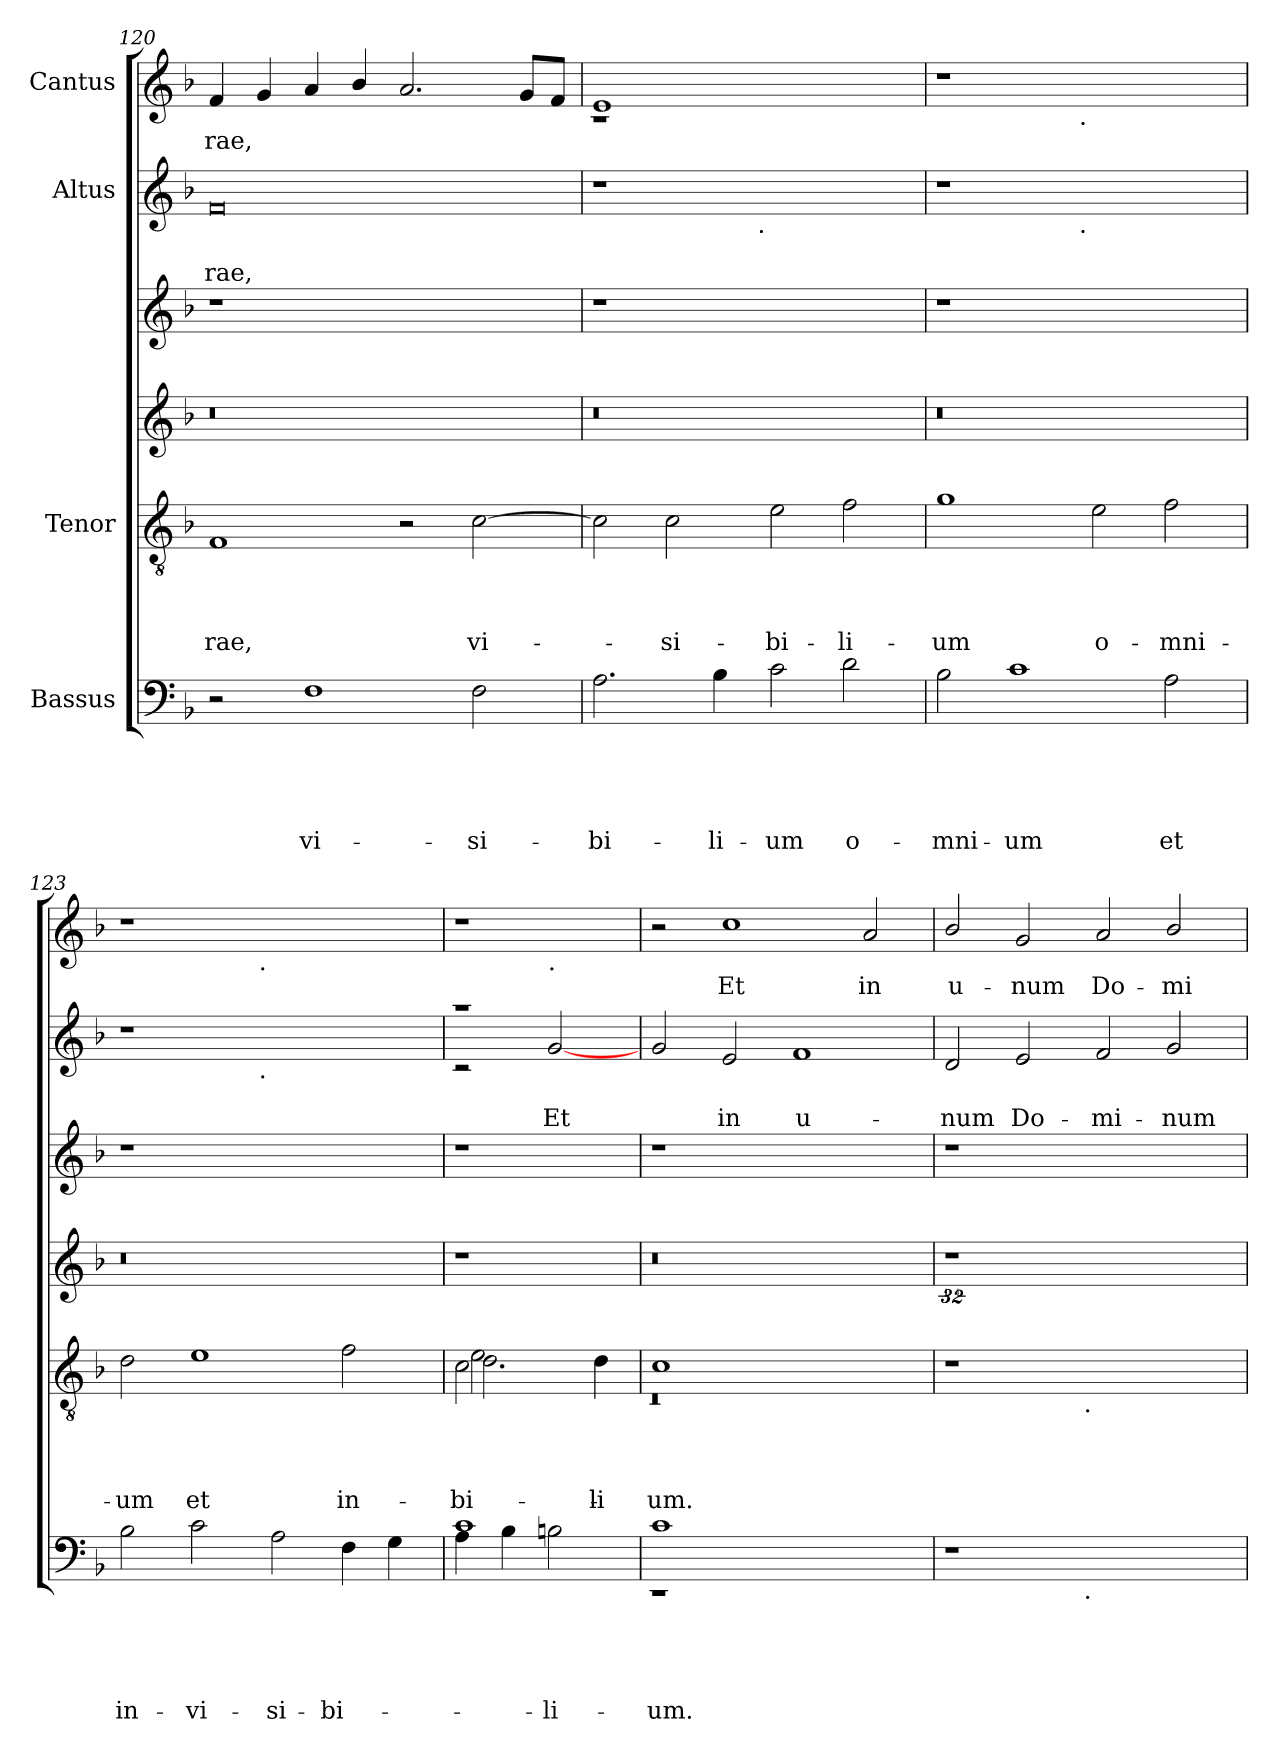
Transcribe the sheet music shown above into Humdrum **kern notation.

**kern	**text	**text	**text	**text	**text	**kern	**text	**text	**text	**text	**kern	**kern	**kern	**text	**text	**kern	**text
*part5	*part5	*part5	*part5	*part5	*part5	*part4	*part4	*part4	*part4	*part4	*part3	*part3	*part2	*part2	*part2	*part1	*part1
*staff6	*staff6	*staff6	*staff6	*staff6	*staff6	*staff5	*staff5	*staff5	*staff5	*staff5	*staff4	*staff3	*staff2	*staff2	*staff2	*staff1	*staff1
*I"Bassus	*	*	*	*	*	*I"Tenor	*	*	*	*	*	*	*I"Altus	*	*	*I"Cantus	*
!!LO:LB:g=z
*clefF4	*	*	*	*	*	*clefGv2	*	*	*	*	*clefG2	*clefG2	*clefG2	*	*	*clefG2	*
*k[b-]	*	*	*	*	*	*k[b-]	*	*	*	*	*k[b-]	*k[b-]	*k[b-]	*	*	*k[b-]	*
*F:	*	*	*	*	*	*F:	*	*	*	*	*F:	*F:	*F:	*	*	*F:	*
=120	=120	=120	=120	=120	=120	=120	=120	=120	=120	=120	=120	=120	=120	=120	=120	=120	=120
!	!	!	!	!	!	!	!	!	!	!LO:LY:b	!	!	!	!	!LO:LY:b	!	!LO:LY:b
2r	.	.	.	.	.	1F	.	.	.	-rae,	0r	1r	0f	.	-rae,	4f/	-rae,
.	.	.	.	.	.	.	.	.	.	.	.	.	.	.	.	4g/	.
!	!	!	!	!	!LO:LY:b	!	!	!	!	!	!	!	!	!	!	!	!
1F	.	.	.	.	vi-	.	.	.	.	.	.	.	.	.	.	4a/	.
.	.	.	.	.	.	.	.	.	.	.	.	.	.	.	.	4b-/	.
.	.	.	.	.	.	2r	.	.	.	.	.	1ryy	.	.	.	2.a/	.
!	!	!	!	!	!LO:LY:b	!	!	!	!	!LO:LY:b	!	!	!	!	!	!	!
2F\	.	.	.	.	-si-	[>2c\	.	.	.	vi-	.	.	.	.	.	.	.
.	.	.	.	.	.	.	.	.	.	.	.	.	.	.	.	8g/L	.
.	.	.	.	.	.	.	.	.	.	.	.	.	.	.	.	8f/J	.
=121!	=121!	=121!	=121!	=121!	=121!	=121!	=121!	=121!	=121!	=121!	=121!	=121!	=121!	=121!	=121!	=121!	=121!
*	*	*	*	*	*	*	*	*	*	*	*	*	*	*	*	*^	*
!	!	!	!	!	!LO:LY:b	!	!	!	!	!	!	!	!	!	!	!	!LO:N:vis=1	!
*	*	*	*	*	*	*	*	*	*	*	*	*	*^	*	*	*	*	*
2.A\	.	.	.	.	-bi-	2c\]	.	.	.	.	0r	1r	1r	2ryy	.	.	1e	0rc	.
!	!	!	!	!	!	!	!	!	!	!LO:LY:b	!	!	!	!	!	!	!	!	!
.	.	.	.	.	.	2c\	.	.	.	-si-	.	.	.	4...ryy	.	.	.	.	.
!	!	!	!	!	!LO:LY:b	!	!	!	!	!	!	!	!	!	!	!	!	!	!
4B-\	.	.	.	.	-li-	.	.	.	.	.	.	.	.	.	.	.	.	.	.
!	!	!	!	!	!	!	!	!	!	!	!	!	!	!LO:TX:b:t=.	!	!	!	!	!
.	.	.	.	.	.	.	.	.	.	.	.	.	.	1ryy	.	.	.	.	.
!	!	!	!	!	!LO:LY:b	!	!	!	!	!LO:LY:b	!	!	!	!	!	!	!	!	!
2c\	.	.	.	.	-um	2e\	.	.	.	-bi-	.	1ryy	1ryy	.	.	.	1ryy	.	.
!	!	!	!	!	!LO:LY:b	!	!	!	!	!LO:LY:b	!	!	!	!	!	!	!	!	!
2d\	.	.	.	.	o-	2f\	.	.	.	-li-	.	.	.	.	.	.	.	.	.
.	.	.	.	.	.	.	.	.	.	.	.	.	.	32ryy	.	.	.	.	.
=122!	=122!	=122!	=122!	=122!	=122!	=122!	=122!	=122!	=122!	=122!	=122!	=122!	=122!	=122!	=122!	=122!	=122!	=122!	=122!
!	!	!	!	!	!LO:LY:b	!	!	!	!	!LO:LY:b	!	!	!	!	!	!	!	!	!
2B-\	.	.	.	.	-mni-	1g	.	.	.	-um	0r	1r	1r	2ryy	.	.	1r	2ryy	.
!	!	!	!	!	!LO:LY:b	!	!	!	!	!	!	!	!	!	!	!	!	!	!
1c	.	.	.	.	-um	.	.	.	.	.	.	.	.	4...ryy	.	.	.	4...ryy	.
!	!	!	!	!	!	!	!	!	!	!	!	!	!	!	!	!	!	!LO:TX:b:t=.	!
!	!	!	!	!	!	!	!	!	!	!	!	!	!	!LO:TX:b:t=.	!	!	!	!	!
.	.	.	.	.	.	.	.	.	.	.	.	.	.	1ryy	.	.	.	1ryy	.
!	!	!	!	!	!	!	!	!	!	!LO:LY:b	!	!	!	!	!	!	!	!	!
.	.	.	.	.	.	2e\	.	.	.	o-	.	1ryy	1ryy	.	.	.	1ryy	.	.
!	!	!	!	!	!LO:LY:b	!	!	!	!	!LO:LY:b	!	!	!	!	!	!	!	!	!
2A\	.	.	.	.	et	2f\	.	.	.	-mni-	.	.	.	.	.	.	.	.	.
.	.	.	.	.	.	.	.	.	.	.	.	.	.	32ryy	.	.	.	32ryy	.
=123!	=123!	=123!	=123!	=123!	=123!	=123!	=123!	=123!	=123!	=123!	=123!	=123!	=123!	=123!	=123!	=123!	=123!	=123!	=123!
!	!	!	!	!	!LO:LY:b	!	!	!	!	!LO:LY:b	!	!	!	!	!	!	!	!	!
2B-\	.	.	.	.	in-	2d\	.	.	.	-um	0r	1r	1r	2ryy	.	.	1r	2ryy	.
!	!	!	!	!	!LO:LY:b	!	!	!	!	!LO:LY:b	!	!	!	!	!	!	!	!	!
2c\	.	.	.	.	-vi-	1e	.	.	.	et	.	.	.	4...ryy	.	.	.	4...ryy	.
!	!	!	!	!	!	!	!	!	!	!	!	!	!	!	!	!	!	!LO:TX:b:t=.	!
!	!	!	!	!	!	!	!	!	!	!	!	!	!	!LO:TX:b:t=.	!	!	!	!	!
.	.	.	.	.	.	.	.	.	.	.	.	.	.	1ryy	.	.	.	1ryy	.
!	!	!	!	!	!LO:LY:b	!	!	!	!	!	!	!	!	!	!	!	!	!	!
2A\	.	.	.	.	-si-	.	.	.	.	.	.	1ryy	1ryy	.	.	.	1ryy	.	.
!	!	!	!	!	!LO:LY:b	!	!	!	!	!LO:LY:b	!	!	!	!	!	!	!	!	!
4F\	.	.	.	.	-bi-	2f\	.	.	.	in-	.	.	.	.	.	.	.	.	.
4G\	.	.	.	.	.	.	.	.	.	.	.	.	.	.	.	.	.	.	.
.	.	.	.	.	.	.	.	.	.	.	.	.	.	32ryy	.	.	.	32ryy	.
=124!	=124!	=124!	=124!	=124!	=124!	=124!	=124!	=124!	=124!	=124!	=124!	=124!	=124!	=124!	=124!	=124!	=124!	=124!	=124!
*^	*	*	*	*	*	*	*	*	*	*	*	*	*	*	*	*	*	*	*
!	!	!	!	!	!	!	!	!	!	!	!LO:LY:b	!	!	!	!	!	!	!	!	!
*	*	*	*	*	*	*	*^	*	*	*	*	*	*	*	*	*	*	*	*	*
!	!	!	!	!	!	!	!	!	!	!	!	!LO:LY:b	!	!	!	!	!	!	!	!	!
*	*	*	*	*	*	*	*	*^	*	*	*	*	*	*	*	*	*	*	*	*	*
!	!	!	!	!	!	!	!	!	!	!	!	!	!LO:LY:b	!	!	!	!	!	!	!	!	!
1c	4A\	.	.	.	.	.	2c\	2e\	2.d\	.	.	.	-bi-	1r	1r	1raa	2rc	.	.	1r	2ryy	.
.	4B-\	.	.	.	.	.	.	.	.	.	.	.	.	.	.	.	.	.	.	.	.	.
!	!	!	!	!	!	!	!	!	!	!	!	!	!	!	!	!	!	!	!	!	!LO:TX:b:t=.	!
!	!	!	!	!	!	!LO:LY:b	!	!	!	!	!	!	!	!	!	!	!	!	!LO:LY:b	!	!	!
.	2Bn\	.	.	.	.	-li-	2ryy	2ryy	.	.	.	.	.	.	.	.	[<2g/	.	Et	.	2ryy	.
!	!	!	!	!	!	!	!	!	!	!	!	!	!LO:LY:b	!	!	!	!	!	!	!	!	!
.	.	.	.	.	.	.	.	.	4d\	.	.	.	-li-	.	.	.	.	.	.	.	.	.
*	*	*	*	*	*	*	*	*	*	*	*	*	*	*	*	*v	*v	*	*	*	*	*
!!LO:LB:g=z
=125!	=125!	=125!	=125!	=125!	=125!	=125!	=125!	=125!	=125!	=125!	=125!	=125!	=125!	=125!	=125!	=125!	=125!	=125!	=125!	=125!	=125!
!	!LO:N:vis=1	!	!	!	!	!LO:LY:b	!	!LO:N:vis=1	!	!	!	!	!LO:LY:b	!	!	!	!	!	!	!	!
*	*	*	*	*	*	*	*	*v	*v	*	*	*	*	*	*	*	*	*	*v	*v	*
1c	0rEE	.	.	.	.	-um.	1c	0rC	.	.	.	-um.	0r	1r	2g/	.	.	2r	.
!	!	!	!	!	!	!	!	!	!	!	!	!	!	!	!	!	!LO:LY:b	!	!LO:LY:b
.	.	.	.	.	.	.	.	.	.	.	.	.	.	.	2e/	.	in	1cc	Et
!	!	!	!	!	!	!	!	!	!	!	!	!	!	!	!	!	!LO:LY:b:rj	!	!
1ryy	.	.	.	.	.	.	1ryy	.	.	.	.	.	.	1ryy	1f	.	u-	.	.
!	!	!	!	!	!	!	!	!	!	!	!	!	!	!	!	!	!	!	!LO:LY:b
.	.	.	.	.	.	.	.	.	.	.	.	.	.	.	.	.	.	2a/	in
=126!	=126!	=126!	=126!	=126!	=126!	=126!	=126!	=126!	=126!	=126!	=126!	=126!	=126!	=126!	=126!	=126!	=126!	=126!	=126!
!	!	!	!	!	!	!	!	!	!	!	!	!	!	!	!	!	!LO:LY:b	!	!LO:LY:b
1r	2ryy	.	.	.	.	.	1r	2ryy	.	.	.	.	32%31r	1r	2d/	.	-num	2b-/	u-
!	!	!	!	!	!	!	!	!	!	!	!	!	!	!	!	!	!LO:LY:b	!	!LO:LY:b
.	4...ryy	.	.	.	.	.	.	4...ryy	.	.	.	.	.	.	2e/	.	Do-	2g/	-num
!	!	!	!	!	!	!	!	!LO:TX:b:t=.	!	!	!	!	!	!	!	!	!	!	!
!	!LO:TX:b:t=.	!	!	!	!	!	!	!	!	!	!	!	!	!	!	!	!	!	!
.	1ryy	.	.	.	.	.	.	1ryy	.	.	.	.	1ryy	.	.	.	.	.	.
!	!	!	!	!	!	!	!	!	!	!	!	!	!	!	!	!	!LO:LY:b	!	!LO:LY:b
1ryy	.	.	.	.	.	.	1ryy	.	.	.	.	.	.	1ryy	2f/	.	-mi-	2a/	Do-
!	!	!	!	!	!	!	!	!	!	!	!	!	!	!	!	!	!LO:LY:b	!	!LO:LY:b
.	.	.	.	.	.	.	.	.	.	.	.	.	.	.	2g/	.	-num	2b-/	-mi-
.	32ryy	.	.	.	.	.	.	32ryy	.	.	.	.	32ryy	.	.	.	.	.	.
*v	*v	*	*	*	*	*	*	*	*	*	*	*	*	*	*	*	*	*	*
*	*	*	*	*	*	*v	*v	*	*	*	*	*	*	*	*	*	*	*
=!	=!	=!	=!	=!	=!	=!	=!	=!	=!	=!	=!	=!	=!	=!	=!	=!	=!
*-	*-	*-	*-	*-	*-	*-	*-	*-	*-	*-	*-	*-	*-	*-	*-	*-	*-
